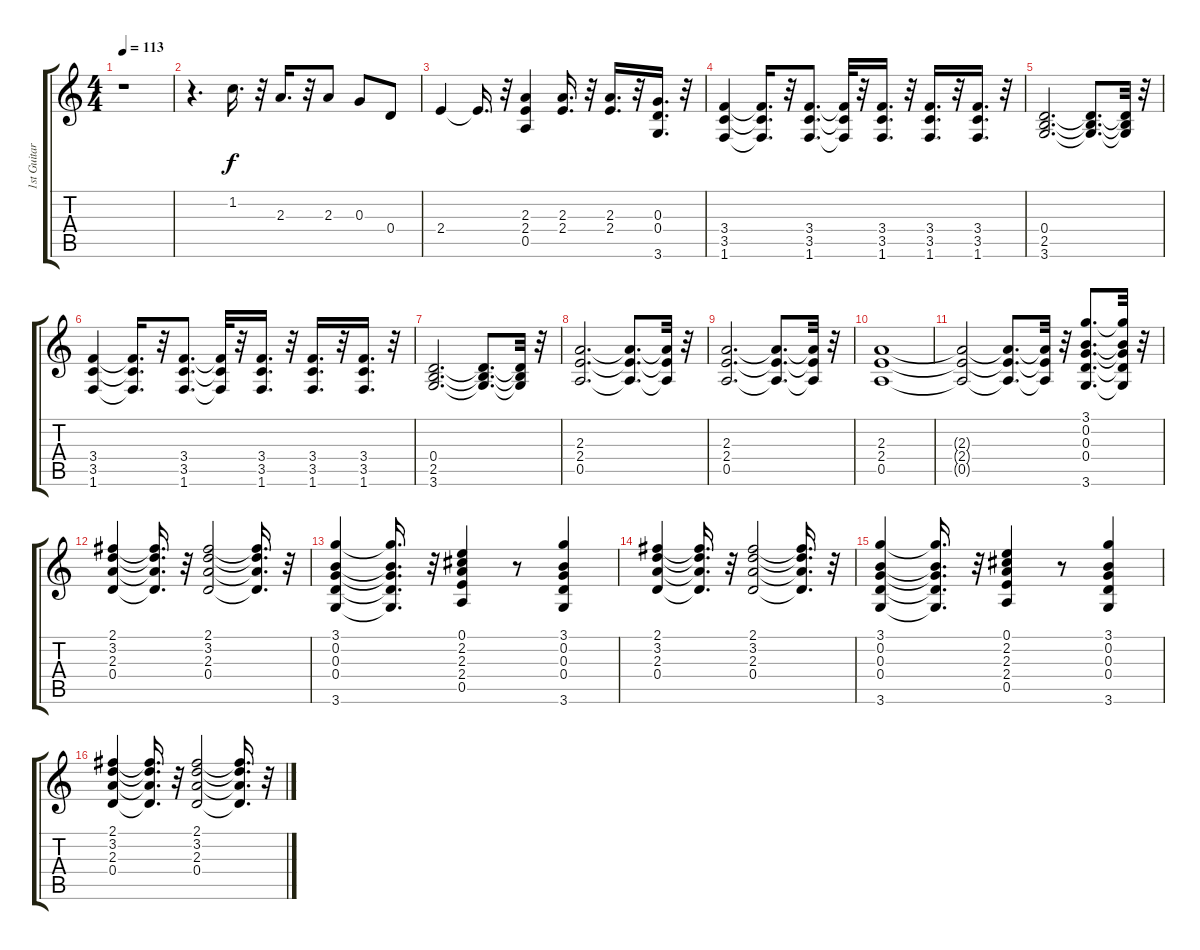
\track ("1st Guitar" "1st Guitar") {instrument distortionguitar}
\staff {score tabs}
\tuning (E4 B3 G3 D3 A2 E2) {hide}
\ts (4 4)
\tempo 113
\clef g2
\ks c
r.1{dy f} |
r.4{d} 1.2.16{d} r.32 2.3.16{d} r.32 2.3.8 0.3.8 0.4.8 |
2.4.4 2.4{t}.16{d} r.32 (2.3 2.4 0.5).4 (2.3 2.4).16{d} r.32 (2.3 2.4).16{d} r.32 (0.3 0.4 3.6).16{d} r.32 |
(3.4 3.5 1.6).4 (3.4{t} 3.5{t} 1.6{t}).16{d} r.32 (3.4 3.5 1.6).8{d} (3.4{t} 3.5{t} 1.6{t}).32 r.32 (3.4 3.5 1.6).16{d} r.32 (3.4 3.5 1.6).16{d} r.32 (3.4 3.5 1.6).16{d} r.32 |
(0.4 2.5 3.6).2{d} (0.4{t} 2.5{t} 3.6{t}).8{d} (0.4{t} 2.5{t} 3.6{t}).32 r.32 |
(3.4 3.5 1.6).4 (3.4{t} 3.5{t} 1.6{t}).16{d} r.32 (3.4 3.5 1.6).8{d} (3.4{t} 3.5{t} 1.6{t}).32 r.32 (3.4 3.5 1.6).16{d} r.32 (3.4 3.5 1.6).16{d} r.32 (3.4 3.5 1.6).16{d} r.32 |
(0.4 2.5 3.6).2{d} (0.4{t} 2.5{t} 3.6{t}).8{d} (0.4{t} 2.5{t} 3.6{t}).32 r.32 |
(2.3 2.4 0.5).2{d} (2.3{t} 2.4{t} 0.5{t}).8{d} (2.3{t} 2.4{t} 0.5{t}).32 r.32 |
(2.3 2.4 0.5).2{d} (2.3{t} 2.4{t} 0.5{t}).8{d} (2.3{t} 2.4{t} 0.5{t}).32 r.32 |
(2.3 2.4 0.5).1 |
(2.3{t} 2.4{t} 0.5{t}).2 (2.3{t} 2.4{t} 0.5{t}).8{d} (2.3{t} 2.4{t} 0.5{t}).32 r.32 (3.1 0.2 0.3 0.4 3.6).8{d} (3.1{t} 0.2{t} 0.3{t} 0.4{t} 3.6{t}).32 r.32 |
(2.1 3.2 2.3 0.4).4 (2.1{t} 3.2{t} 2.3{t} 0.4{t}).16{d} r.32 (2.1 3.2 2.3 0.4).2 (2.1{t} 3.2{t} 2.3{t} 0.4{t}).16{d} r.32 |
(3.1 0.2 0.3 0.4 3.6).4 (3.1{t} 0.2{t} 0.3{t} 0.4{t} 3.6{t}).16{d} r.32 (0.1 2.2 2.3 2.4 0.5).4 r.8 (3.1 0.2 0.3 0.4 3.6).4 |
(2.1 3.2 2.3 0.4).4 (2.1{t} 3.2{t} 2.3{t} 0.4{t}).16{d} r.32 (2.1 3.2 2.3 0.4).2 (2.1{t} 3.2{t} 2.3{t} 0.4{t}).16{d} r.32 |
(3.1 0.2 0.3 0.4 3.6).4 (3.1{t} 0.2{t} 0.3{t} 0.4{t} 3.6{t}).16{d} r.32 (0.1 2.2 2.3 2.4 0.5).4 r.8 (3.1 0.2 0.3 0.4 3.6).4 |
(2.1 3.2 2.3 0.4).4 (2.1{t} 3.2{t} 2.3{t} 0.4{t}).16{d} r.32 (2.1 3.2 2.3 0.4).2 (2.1{t} 3.2{t} 2.3{t} 0.4{t}).16{d} r.32
